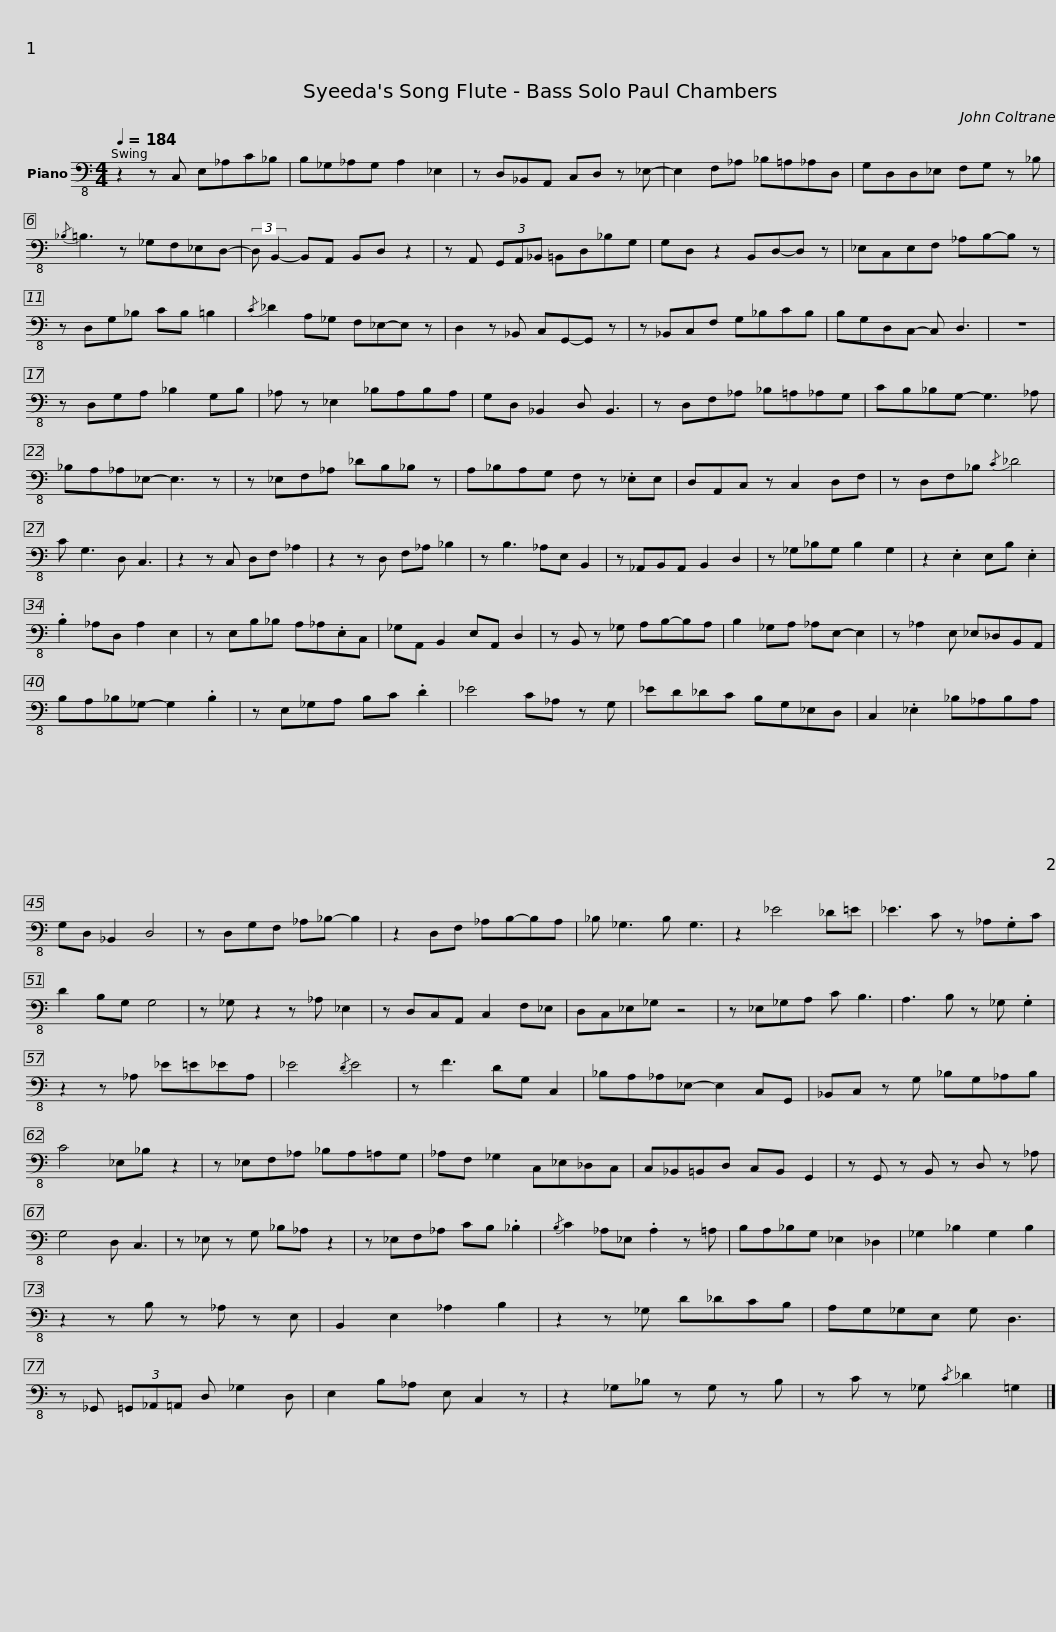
X:1
L:1/8
Q:1/4=184
M:4/4
I:linebreak $
K:C
V:1 bass-8
V:1
 z2 z C, E,_A,C_B, | B,_G,_A,G, A,2 _E,2 | z D,_B,,A,, C,D, z _E,- | E,2 F,_A, _B,=A,_A,D, |$ G,D,D,_E, F,G, z _B, | %5
{/_B,} =B,3 z _G,F,_E,D,- | (3:2:2D, B,,2- B,,A,, B,,D, z2 | z A,, (3G,,A,,_B,, =B,,D,_B,G, |$ G,D, z2 B,,D,-D, z | _E,C,E,F, _A,B,-B, z | %10
 z D,G,_B, CB, =B,2 |{/C} _D2 A,_G, F,_E,-E, z |$ D,2 z _B,, C,G,,-G,, z | z _B,,C,F, G,_B,CB, | B,G,D,C,- C, D,3 | %15
 z8 |$ z D,G,A, _B,2 G,B, | _A, z _E,2 _B,A,B,A, | G,D, _B,,2 D, B,,3 | z D,F,_A, _B,=A,_A,G, |$ %20
 CB,_B,G,- G,3 _A, | _B,A,_A,_E,- E,3 z | z _E,F,_A, _DB,_B, z | A,_B,A,G, F, z ._E,E, |$ D,A,,C, z C,2 D,F, | %25
 z D,F,_B,{/C} _D4 | C G,3 D, C,3 | z2 z C, D,F, _A,2 |$ z2 z D, F,_A, _B,2 | z B,3 _A,E, B,,2 | %30
 z _A,,B,,A,, B,,2 D,2 | z _G,_B,G, B,2 G,2 |$ z2 .E,2 E,B, .E,2 | .B,2 _A,D, A,2 E,2 | z E,B,_B, A,_A,.E,C, | %35
 _G,A,, B,,2 E,A,, D,2 |$ z B,, z _G, A,B,-B,A, | B,2 _G,A, _A,E,- E,2 | z _A,2 E, _E,_D,B,,A,, | B,A,_B,_G,- G,2 .B,2 |$ %40
 z E,_G,A, B,C .D2 | _E4 C_A, z G, | _ED_DC B,G,_E,D, | C,2 ._E,2 _B,_A,B,A, |$ G,D, _B,,2 D,4 | %45
 z D,G,F, _A,_B,- B,2 | z2 D,F, _A,B,-B,A, | _B, _G,3 B, G,3 |$ z2 _E4 _D=E | _E3 C z _A,.G,C | %50
 D2 B,G, G,4 | z _G, z2 z _A, _E,2 |$ z D,C,A,, C,2 F,_E, | D,C,_E,_G, z4 | z _E,_G,A, C B,3 | %55
 A,3 B, z _G, .G,2 |$ z2 z _A, _E=E_EA, | _E4{/D} E4 | z F3 DG, C,2 | _B,A,_A,_E,- E,2 C,G,, |$ %60
 _B,,C, z G, _B,G,_A,B, | C4 _E,_B, z2 | z _E,F,_A, _B,A,=A,G, | _A,F, _G,2 C,_E,_D,C, |$ C,_B,,=B,,D, C,B,, G,,2 | %65
 z G,, z B,, z D, z _A, | G,4 D, C,3 | z _E, z G, _B,_A, z2 |$ z _E,F,_A, CB, ._B,2 |{/B,} C2 _A,_E, .A,2 z =A, | %70
 B,A,_B,G, _E,2 _D,2 | _G,2 _B,2 G,2 B,2 |$ z2 z B, z _A, z E, | B,,2 E,2 _A,2 B,2 | z2 z _G, D_DCB, | %75
 A,G,_G,E, G, D,3 |$ z _G,, (3=G,,_A,,=A,, D, _G,2 D, | E,2 B,_A, E, C,2 z | z2 _G,_B, z G, z B, | z C z _G,{/C} _D2 =G,2 |] %80
